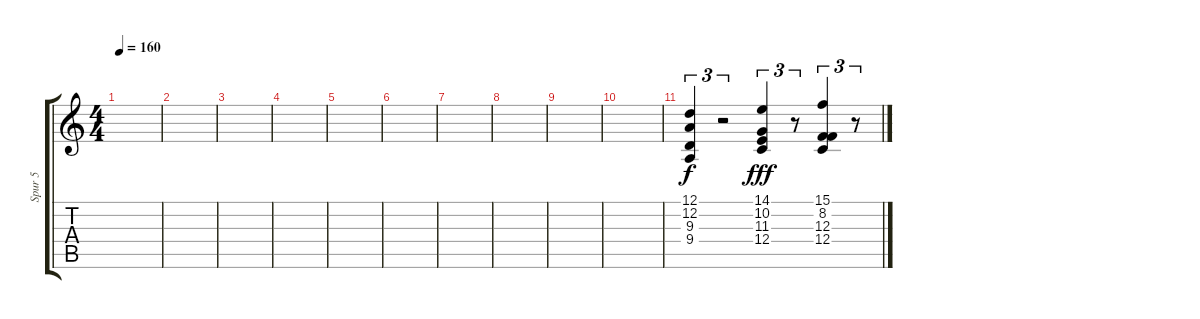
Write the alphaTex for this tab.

\track ("Spur 5" "Spur 5") {instrument stringensemble1}
\staff {score tabs}
\tuning (D4 A3 F3 C3 G2 D2) {hide}
\ts (4 4)
\tempo 160
\clef g2
\ks c
|
|
|
|
|
|
|
|
|
|
(12.1 12.2 9.3 9.4).4{tu (3 2)} r.2{tu (3 2)} (14.1 10.2 11.3 12.4).4{tu (3 2) dy fff} r.8{tu (3 2)} (15.1 8.2 12.3 12.4).4{tu (3 2)} r.8{tu (3 2)}
